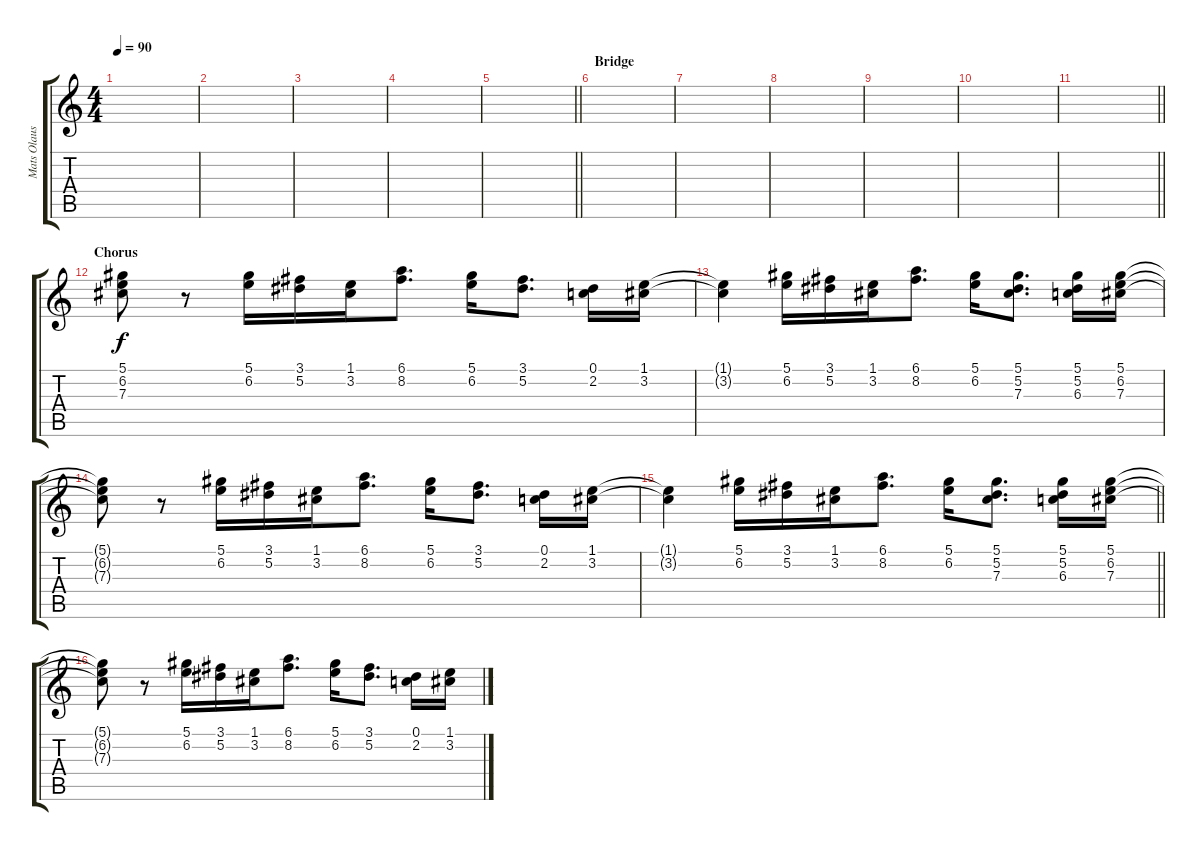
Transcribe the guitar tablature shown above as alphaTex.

\track ("Mats Olausson" "Mats Olaus") {instrument rockorgan}
\staff {score tabs}
\tuning (Eb5 Bb4 Gb4 Db4 Ab3 Eb3) {hide}
\ts (4 4)
\tempo 90
\clef g2
\ks c
|
|
|
|
\barLineRight lightlight
|
\section ("" "Bridge")
|
|
|
|
|
\barLineRight lightlight
|
\section ("" "Chorus")
(5.1 6.2 7.3).8 r.8 (5.1 6.2).16 (3.1 5.2).16 (1.1 3.2).16 (6.1 8.2).8{d} (5.1 6.2).16 (3.1 5.2).8{d} (0.1 2.2).16 (1.1 3.2).16 |
(1.1{t} 3.2{t}).4 (5.1 6.2).16 (3.1 5.2).16 (1.1 3.2).16 (6.1 8.2).8{d} (5.1 6.2).16 (5.1 5.2 7.3).8{d} (5.1 5.2 6.3).16 (5.1 6.2 7.3).16 |
(5.1{t} 6.2{t} 7.3{t}).8 r.8 (5.1 6.2).16 (3.1 5.2).16 (1.1 3.2).16 (6.1 8.2).8{d} (5.1 6.2).16 (3.1 5.2).8{d} (0.1 2.2).16 (1.1 3.2).16 |
\barLineRight lightlight
(1.1{t} 3.2{t}).4 (5.1 6.2).16 (3.1 5.2).16 (1.1 3.2).16 (6.1 8.2).8{d} (5.1 6.2).16 (5.1 5.2 7.3).8{d} (5.1 5.2 6.3).16 (5.1 6.2 7.3).16 |
(5.1{t} 6.2{t} 7.3{t}).8 r.8 (5.1 6.2).16 (3.1 5.2).16 (1.1 3.2).16 (6.1 8.2).8{d} (5.1 6.2).16 (3.1 5.2).8{d} (0.1 2.2).16 (1.1 3.2).16
